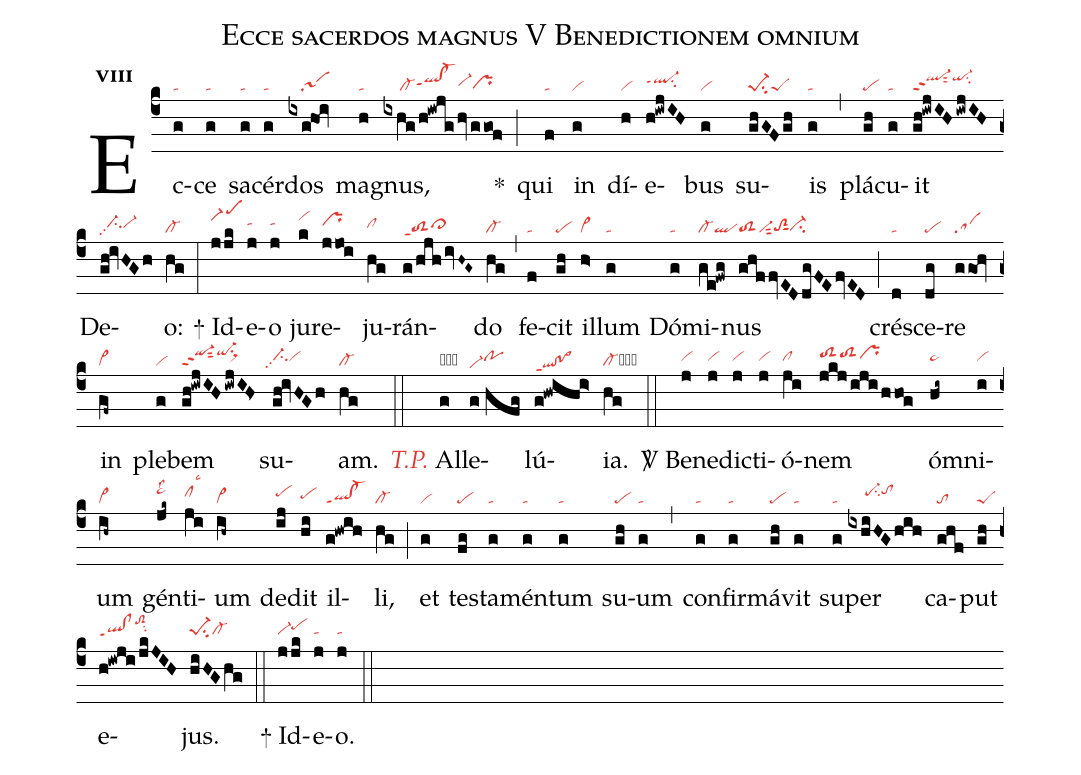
name:Ecce sacerdos magnus V Benedictionem omnium;
office-part:re;
mode:8;
nabc-lines:1;
%%
initial-style: 1;
name: Ecce sacerdos magnus;
mode: 8;
office-part: Responsorium;
annotation: Resp.;
annotation: viii;
nabc-lines:1;
%%
(c4) Ec(g|ta)ce(g|ta) sa(g|ta)cér(g|ta)dos(ixg@hoi|////sa1) ma(h|ta)gnus,(ixhg/h!iwjg/hv/ggof|/////cl-qlhh!cl-hhppt1vi-hhprhg) <sp>*</sp>(;) qui(f|ta) in(g|vi) dí(h|vi)e(h!iwjIH|ql-hippt1su2)bus(g|vi) su(ghGFgh|pe-1su2peS)is(g|ta) (,) plá(gh|pe)cu(g|ta)it(gh!iwjIHiwjIH|ql-hjppt2sut2qi-hjsu2) De(gh!ivHGh|//ci-hhpp2vi-hh)o:(hg|cl-) (:)
<sp>+</sp> Id(jjk|scM1hk)e(j|tahi)o(j|tahi) ju(k|vihk)re(jjoi|prhi)ju(hg|clhh)rán(g/hjh/ivH~G~|toS2ppt1ci~hh)do(hg|cl-) (,) fe(f|ta)cit(gh|pe) il(h>|vi>)lum(g|ta) Dó(g|ta)mi(ge!fwg|cl-ql)nus(ghffvEDdgFEfvED|toS2vi-sut2toS2hgsut1ci-hg) (;) cré(d|ta)sce(dg|pe)re(ggoh|sa) in(gf~|vi>) ple(g|vi)bem(gh!iwjIHiwjIH>|qi-hjppt2sut2qi-hjsu1sux1) su(gh!ivHGh|ci-hhpp2vihh)am.(hg|cl-) (::) <c><i>T.P.</i></c> Al(g|obvi)le(g//hfg|vi-hepohh)lú(g!hwihi>|qlhe!po>heppt1){ia}.(hg|cl-cb) (::)

<sp>V/</sp> Be(j|vihh)ne(j|vihh)dic(j|vihh)ti(j|vihh)ó(ji|clhh)nem(jkj/iji/hhog|toS2hitoS2hiprhi) óm(hi~|pe~hh)ni(i|vihh)um(ih~|vi>) gén(jk~|pe~hjlss2)ti(ji|clhilsc3)um(ih~|vi>) de(ij|pehi)dit(hi|pehh) il(g!hwih|ql!cl-ppt1)li,(hg|cl-) (;) et(g|vi) tes(fg|pe)ta(g|ta)mén(g|ta)tum(g|ta) su(gh|pe)um(g|ta) (,) con(g|ta)fir(g|ta)má(gh|pe)vit(g|ta) su(g|ta)per(ixhiHGhih|/////pe-hisu2tohj) ca(ghf|to)put(gh|peS) e(h!iwji/jkJIH|qlhh!clhhppt1toS2hmsu2)jus.(hiHGhg|pe-1hisu2cl-hi) (::)
<sp>+</sp> Id(jjk|vi-hipehk)e(j|tahi)o.(j|tahi) (::)
